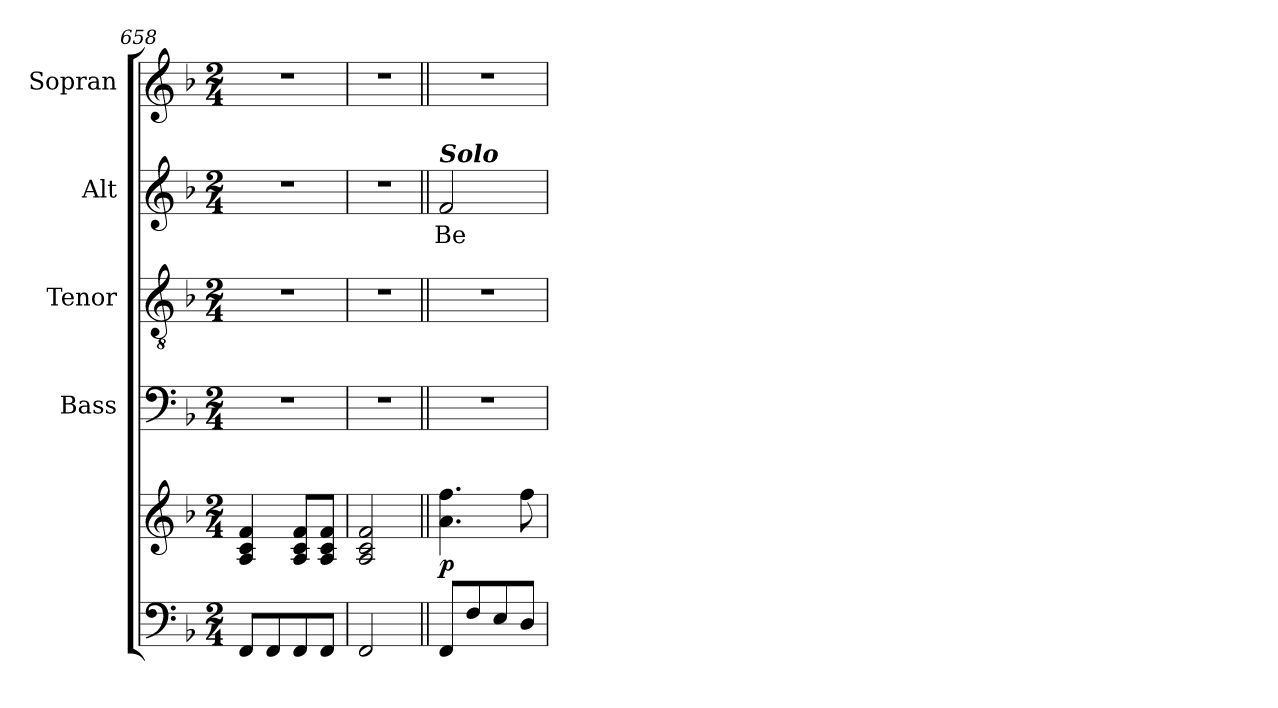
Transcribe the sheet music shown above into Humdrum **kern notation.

**kern	**kern	**dynam	**kern	**kern	**kern	**text	**kern
*part5	*part5	*part5	*part4	*part3	*part2	*part2	*part1
*staff6	*staff5	*staff5/6	*staff4	*staff3	*staff2	*staff2	*staff1
*	*	*	*I"Bass	*I"Tenor	*I"Alt	*	*I"Sopran
*	*	*	*I'B.	*I'T.	*I'A.	*	*I'S.
*clefF4	*clefG2	*	*clefF4	*clefGv2	*clefG2	*	*clefG2
*k[b-]	*k[b-]	*	*k[b-]	*k[b-]	*k[b-]	*	*k[b-]
*F:	*F:	*	*F:	*F:	*F:	*	*F:
*M2/4	*M2/4	*	*M2/4	*M2/4	*M2/4	*	*M2/4
=658	=658	=658	=658	=658	=658	=658	=658
8FF/L	4A/ 4c/ 4f/	.	2r	2r	2r	.	2r
8FF/	.	.	.	.	.	.	.
8FF/	8A/ 8c/ 8f/L	.	.	.	.	.	.
8FF/J	8A/ 8c/ 8f/J	.	.	.	.	.	.
=659	=659	=659	=659	=659	=659	=659	=659
2FF/	2A/ 2c/ 2f/	.	2r	2r	2r	.	2r
!!LO:PB:g=z
=660||	=660||	=660||	=660||	=660||	=660||	=660||	=660||
!	!	!	!	!	!LO:TX:a:Bi:t=Solo	!	!
!	!	!LO:DY:a=2	!	!	!	!LO:LY:b	!
8FF/L	4.a\ 4.ff\	p	2r	2r	2f/	Be-	2r
8F/	.	.	.	.	.	.	.
8E/	.	.	.	.	.	.	.
8D/J	8ff\	.	.	.	.	.	.
=	=	=	=	=	=	=	=
*-	*-	*-	*-	*-	*-	*-	*-
